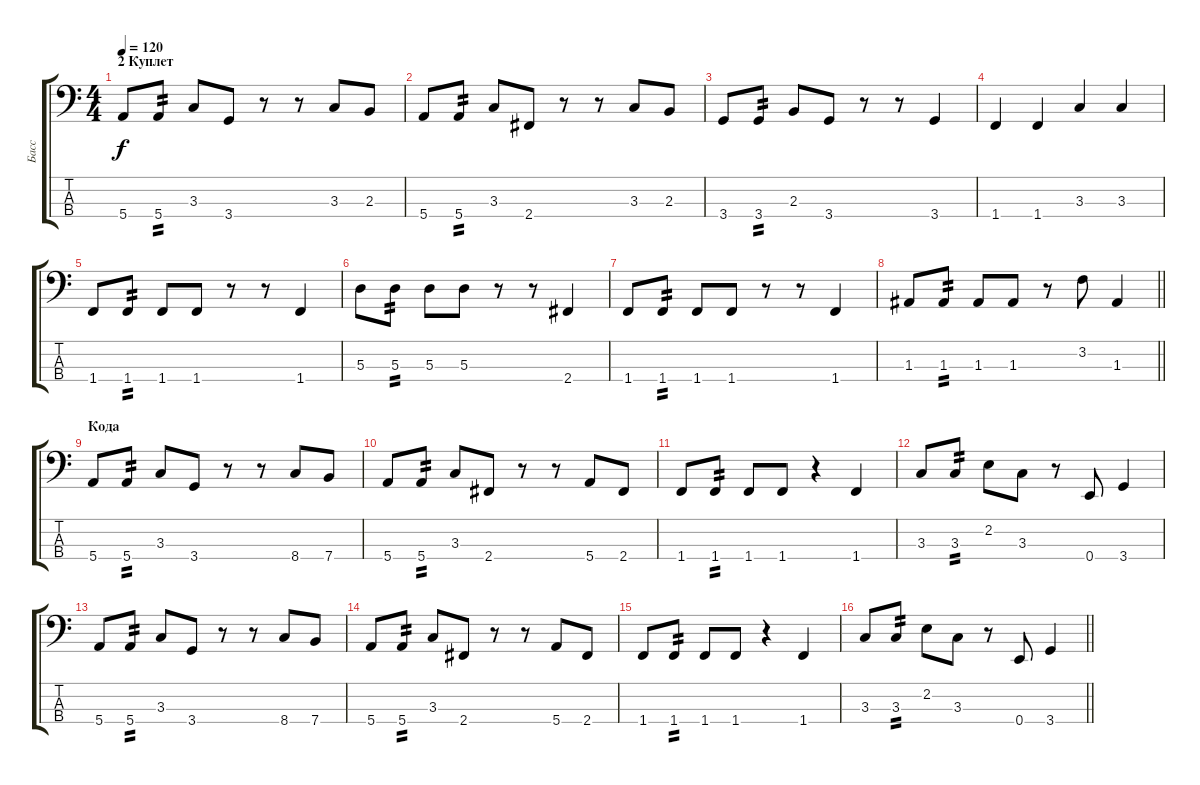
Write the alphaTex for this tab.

\track ("Басс" "Басс") {instrument electricbassfinger}
\staff {score tabs}
\tuning (G2 D2 A1 E1) {hide}
\ts (4 4)
\section ("" "2 Куплет")
\tempo 120
\clef f4
\ks c
5.4.8{dy f} 5.4.8{tp 2} 3.3.8 3.4.8 r.8 r.8 3.3.8 2.3.8 |
5.4.8 5.4.8{tp 2} 3.3.8 2.4.8 r.8 r.8 3.3.8 2.3.8 |
3.4.8 3.4.8{tp 2} 2.3.8 3.4.8 r.8 r.8 3.4.4 |
1.4.4 1.4.4 3.3.4 3.3.4 |
1.4.8 1.4.8{tp 2} 1.4.8 1.4.8 r.8 r.8 1.4.4 |
5.3.8 5.3.8{tp 2} 5.3.8 5.3.8 r.8 r.8 2.4.4 |
1.4.8 1.4.8{tp 2} 1.4.8 1.4.8 r.8 r.8 1.4.4 |
\barLineRight lightlight
1.3.8 1.3.8{tp 2} 1.3.8 1.3.8 r.8 3.2.8 1.3.4 |
\section ("" "Кода")
5.4.8 5.4.8{tp 2} 3.3.8 3.4.8 r.8 r.8 8.4.8 7.4.8 |
5.4.8 5.4.8{tp 2} 3.3.8 2.4.8 r.8 r.8 5.4.8 2.4.8 |
1.4.8 1.4.8{tp 2} 1.4.8 1.4.8 r.4 1.4.4 |
3.3.8 3.3.8{tp 2} 2.2.8 3.3.8 r.8 0.4.8 3.4.4 |
5.4.8 5.4.8{tp 2} 3.3.8 3.4.8 r.8 r.8 8.4.8 7.4.8 |
5.4.8 5.4.8{tp 2} 3.3.8 2.4.8 r.8 r.8 5.4.8 2.4.8 |
1.4.8 1.4.8{tp 2} 1.4.8 1.4.8 r.4 1.4.4 |
\barLineRight lightlight
3.3.8 3.3.8{tp 2} 2.2.8 3.3.8 r.8 0.4.8 3.4.4
